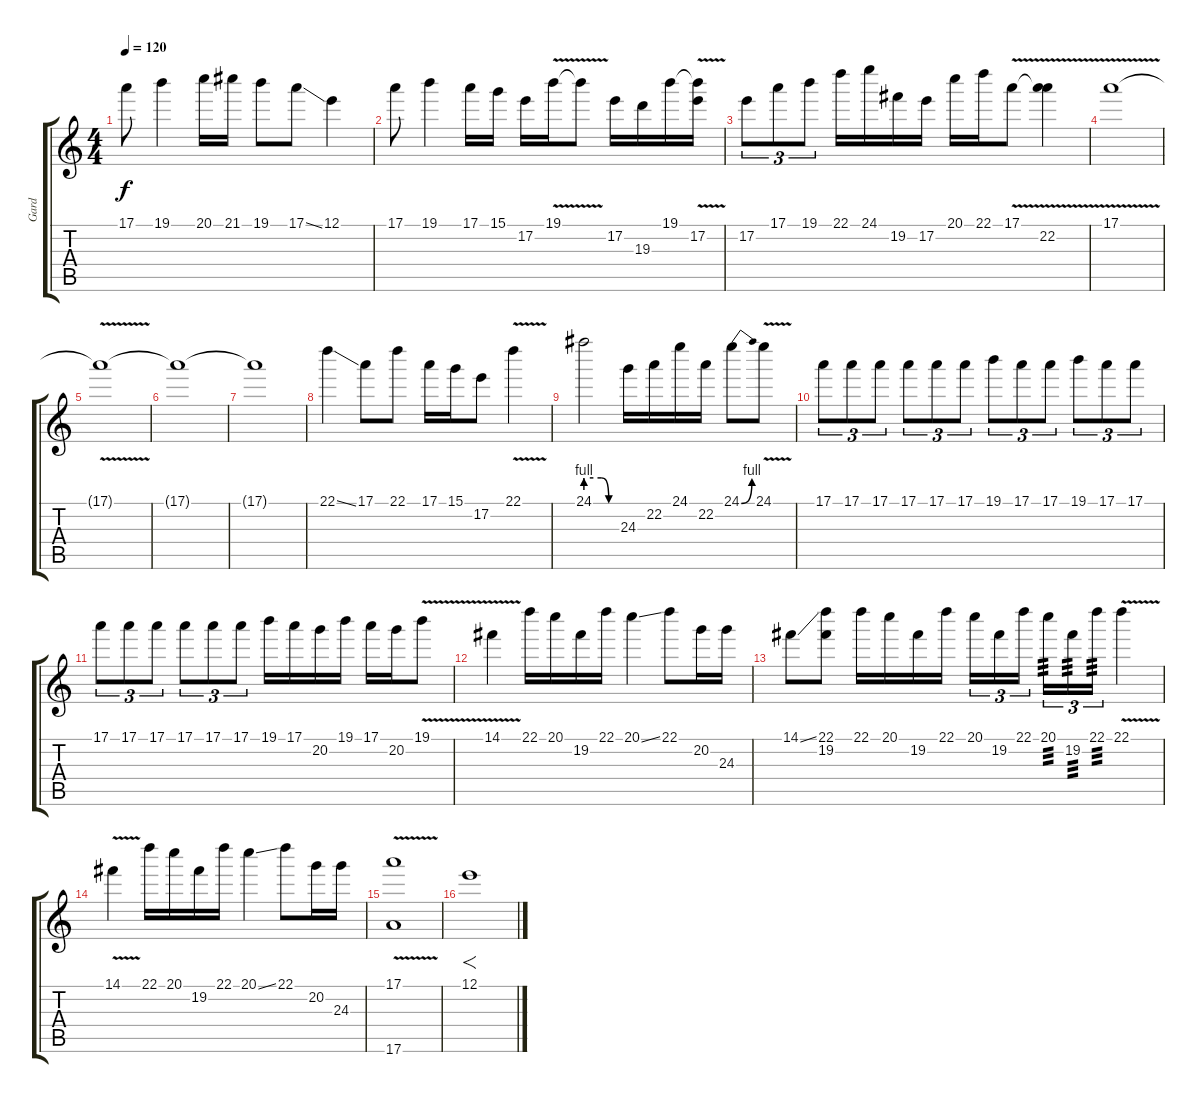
\track ("Gard" "Gard") {instrument overdrivenguitar}
\staff {score tabs}
\tuning (E4 B3 G3 D3 A2 E2) {hide}
\ts (4 4)
\tempo 120
\clef g2
\ks c
17.1{t}.8{dy f} 19.1.4 20.1.16 21.1.16 19.1.8 17.1{ss}.8 12.1.4 |
17.1.8 19.1.4 17.1.16 15.1.16 17.2.16 19.1{v}.16 19.1{t}.8 17.2.16 19.3.16 19.1.16 (19.1{t} 17.2{v}).16 |
17.2.8{tu (3 2)} 17.1.8{tu (3 2)} 19.1.8{tu (3 2)} 22.1.16 24.1.16 19.2.16 17.2.16 20.1.16 22.1.16 17.1{v}.8 (17.1{t} 22.2{v}).4 |
17.1{v}.1 |
17.1{t}.1 |
17.1{t}.1 |
17.1{t}.1 |
22.1{ss}.4 17.1.8 22.1.8 17.1.16 15.1.16 17.2.8 22.1{v}.4 |
24.1{be (custom 0 4 15 4 30 4 45 0 60 0)}.2 24.3.16 22.2.16 24.1.16 22.2.16 24.1{be (bend 0 0 60 4)}.8 24.1{v}.8 |
17.1.8{tu (3 2)} 17.1.8{tu (3 2)} 17.1.8{tu (3 2)} 17.1.8{tu (3 2)} 17.1.8{tu (3 2)} 17.1.8{tu (3 2)} 19.1.8{tu (3 2)} 17.1.8{tu (3 2)} 17.1.8{tu (3 2)} 19.1.8{tu (3 2)} 17.1.8{tu (3 2)} 17.1.8{tu (3 2)} |
17.1.8{tu (3 2)} 17.1.8{tu (3 2)} 17.1.8{tu (3 2)} 17.1.8{tu (3 2)} 17.1.8{tu (3 2)} 17.1.8{tu (3 2)} 19.1.16 17.1.16 20.2.16 19.1.16 17.1.16 20.2.16 19.1{v}.8 |
14.1{v}.4{balance 16} 22.1.16 20.1.16 19.2.16 22.1.16 20.1{ss}.4 22.1.8 20.2.16 24.3.16 |
14.1{ss}.8 (22.1 19.2).8 22.1.16 20.1.16 19.2.16 22.1.16 20.1.16{tu (3 2)} 19.2.16{tu (3 2)} 22.1.16{tu (3 2)} 20.1.16{tu (3 2) tp 3} 19.2.16{tu (3 2) tp 3} 22.1.16{tu (3 2) tp 3} 22.1{v}.4 |
14.1{v}.4 22.1.16 20.1.16 19.2.16 22.1.16 20.1{ss}.4 22.1.8 20.2.16 24.3.16 |
(17.1{v} 17.6{v}).1 |
12.1.1{f}
